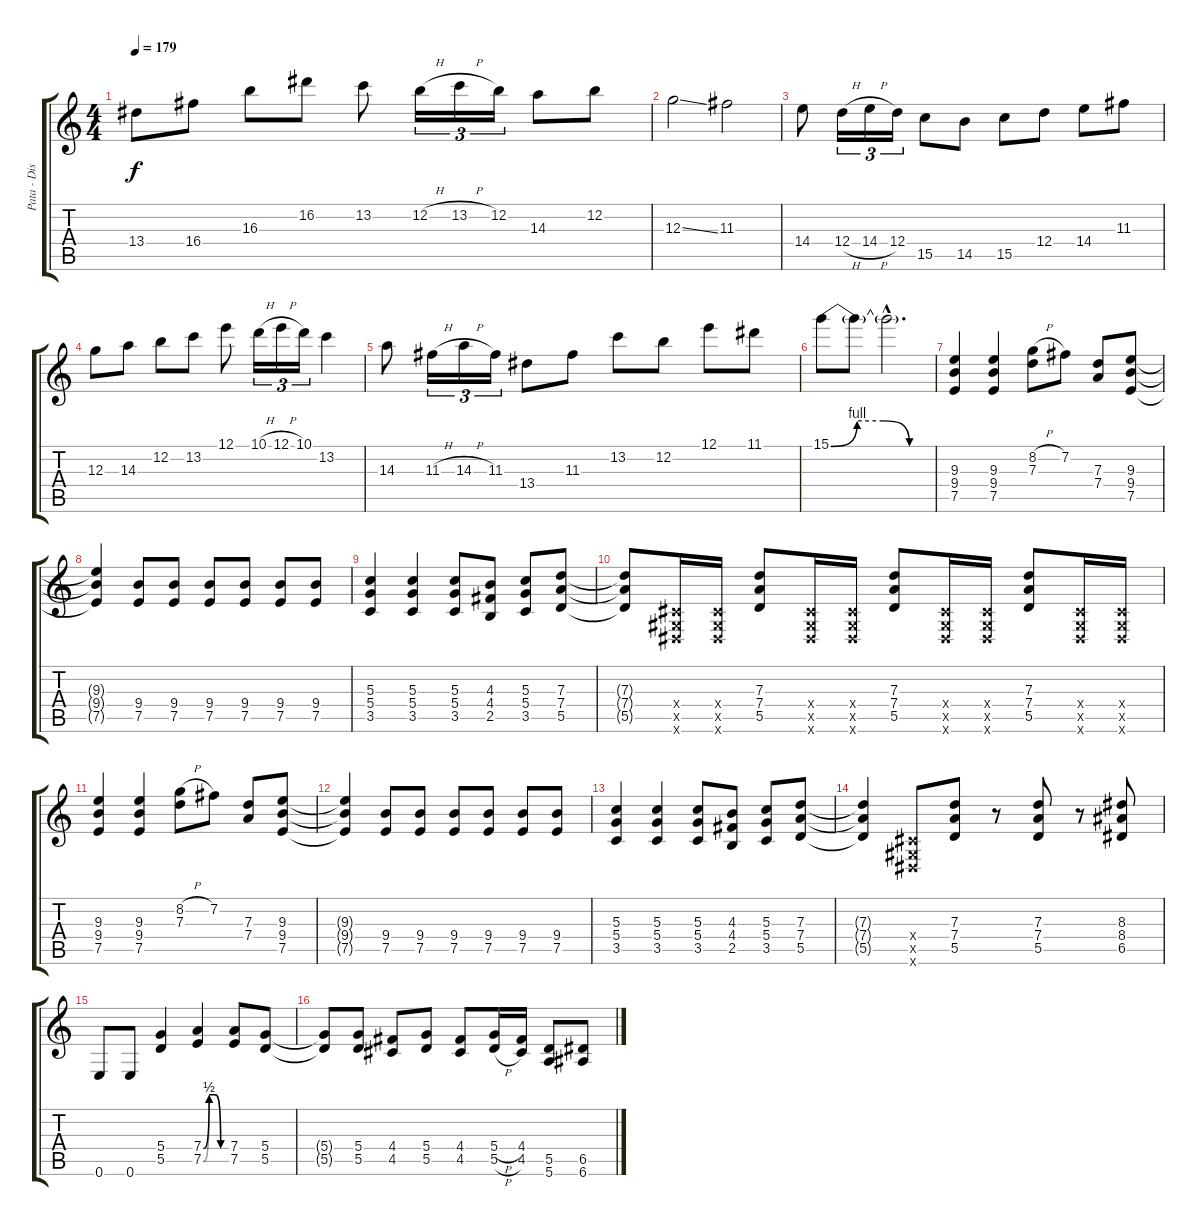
\track ("Pata - Distorsion" "Pata - Dis") {instrument distortionguitar}
\staff {score tabs}
\tuning (E4 B3 G3 D3 A2 E2) {hide}
\ts (4 4)
\tempo 179
\clef g2
\ks c
13.4.8{dy f} 16.4.8 16.3.8 16.2.8 13.2.8 12.2{h}.16{tu (3 2)} 13.2{h}.16{tu (3 2)} 12.2.16{tu (3 2)} 14.3.8 12.2.8 |
12.3{ss}.2 11.3.2 |
14.4.8 12.4{h}.16{tu (3 2)} 14.4{h}.16{tu (3 2)} 12.4.16{tu (3 2)} 15.5.8 14.5.8 15.5.8 12.4.8 14.4.8 11.3.8 |
12.3.8 14.3.8 12.2.8 13.2.8 12.1.8 10.1{h}.16{tu (3 2)} 12.1{h}.16{tu (3 2)} 10.1.16{tu (3 2)} 13.2.4 |
14.3.8 11.3{h}.16{tu (3 2)} 14.3{h}.16{tu (3 2)} 11.3.16{tu (3 2)} 13.4.8 11.3.8 13.2.8 12.2.8 12.1.8 11.1.8 |
15.1{be (custom 0 0 15 4 30 4 45 0 60 0)}.8 15.1{t}.8 15.1{hac t}.2{d} |
(9.3 9.4 7.5).4 (9.3 9.4 7.5).4 (8.2{h} 7.3).8 7.2.8 (7.3 7.4).8 (9.3 9.4 7.5).8 |
(9.3{t} 9.4{t} 7.5{t}).4 (9.4 7.5).8 (9.4 7.5).8 (9.4 7.5).8 (9.4 7.5).8 (9.4 7.5).8 (9.4 7.5).8 |
(5.3 5.4 3.5).4 (5.3 5.4 3.5).4 (5.3 5.4 3.5).8 (4.3 4.4 2.5).8 (5.3 5.4 3.5).8 (7.3 7.4 5.5).8 |
(7.3{t} 7.4{t} 5.5{t}).8 (-1.4{x} -1.5{x} -1.6{x}).16 (-1.4{x} -1.5{x} -1.6{x}).16 (7.3 7.4 5.5).8 (-1.4{x} -1.5{x} -1.6{x}).16 (-1.4{x} -1.5{x} -1.6{x}).16 (7.3 7.4 5.5).8 (-1.4{x} -1.5{x} -1.6{x}).16 (-1.4{x} -1.5{x} -1.6{x}).16 (7.3 7.4 5.5).8 (-1.4{x} -1.5{x} -1.6{x}).16 (-1.4{x} -1.5{x} -1.6{x}).16 |
(9.3 9.4 7.5).4 (9.3 9.4 7.5).4 (8.2{h} 7.3).8 7.2.8 (7.3 7.4).8 (9.3 9.4 7.5).8 |
(9.3{t} 9.4{t} 7.5{t}).4 (9.4 7.5).8 (9.4 7.5).8 (9.4 7.5).8 (9.4 7.5).8 (9.4 7.5).8 (9.4 7.5).8 |
(5.3 5.4 3.5).4 (5.3 5.4 3.5).4 (5.3 5.4 3.5).8 (4.3 4.4 2.5).8 (5.3 5.4 3.5).8 (7.3 7.4 5.5).8 |
(7.3{t} 7.4{t} 5.5{t}).4 (-1.4{x} -1.5{x} -1.6{x}).8 (7.3 7.4 5.5).8 r.8 (7.3 7.4 5.5).8 r.8 (8.3 8.4 6.5).8 |
0.6.8 0.6.8 (5.4 5.5).4 (7.4{be (custom 0 0 15 2 30 2 45 0 60 0)} 7.5{be (custom 0 0 15 2 30 2 45 0 60 0)}).4 (7.4 7.5).8 (5.4 5.5).8 |
(5.4{t} 5.5{t}).8 (5.4 5.5).8 (4.4 4.5).8 (5.4 5.5).8 (4.4 4.5).8 (5.4{h} 5.5{h}).16 (4.4 4.5).16 (5.5 5.6).8 (6.5 6.6).8
